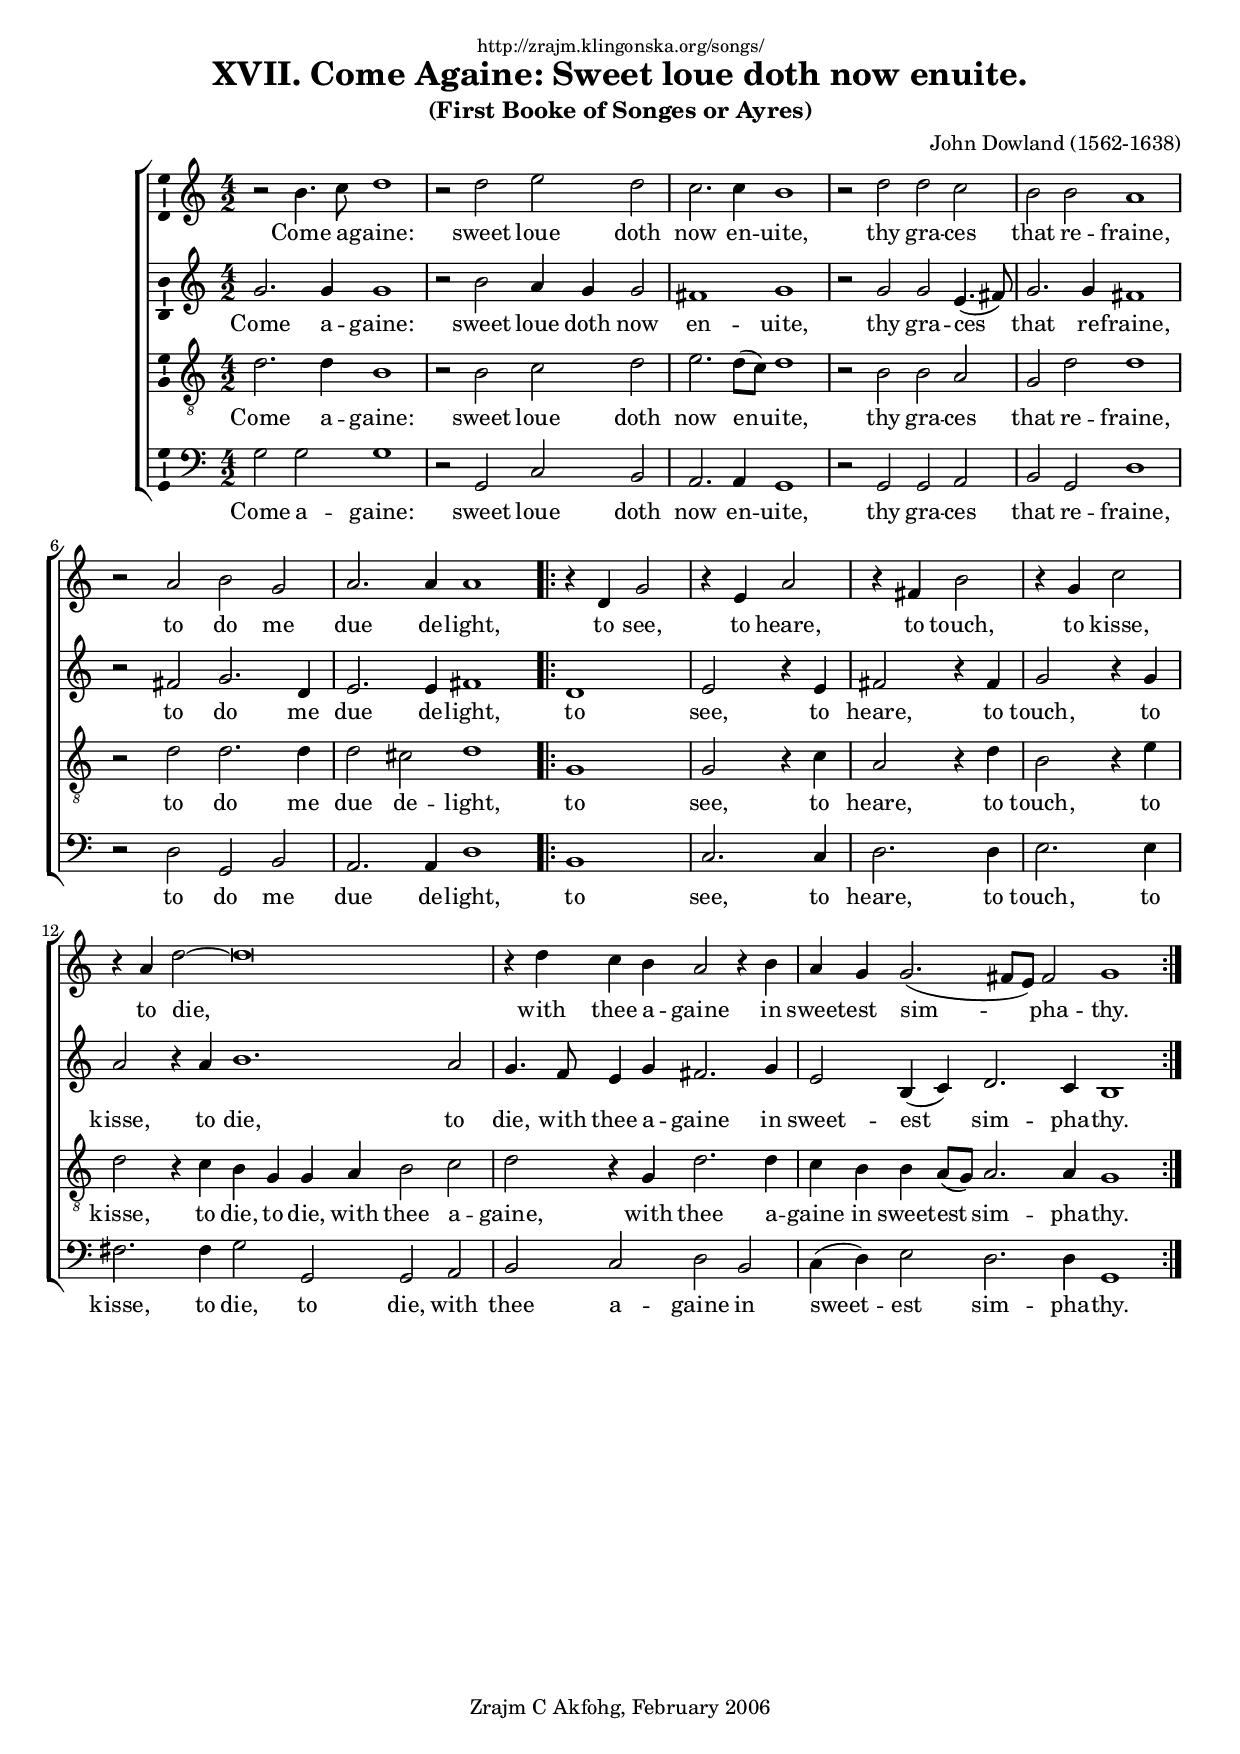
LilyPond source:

\version "2.6.0"
\header {
    dedication = \markup \small "http://zrajm.klingonska.org/songs/"
    title = "XVII. Come Againe: Sweet loue doth now enuite."
    subtitle = "(First Booke of Songes or Ayres)"
    composer = "John Dowland (1562-1638)"
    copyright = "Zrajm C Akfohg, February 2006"
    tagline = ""
}
#(set-global-staff-size 18)
\paper {
    raggedbottom = ##t
    printpagenumber = ##f  % turn on/off page number printing
}

lyricOne = \lyricmode {
    Come a -- gaine: sweet loue doth now en -- uite,
    thy gra -- ces that re -- fraine,
    to do me due de -- light,
    to see, to heare, to touch, to kisse, to die,
}
lyricOneS = \lyricmode {
    \lyricOne
    with thee a -- gaine in sweet -- est sim -- pha -- thy.
}
lyricOneAB = \lyricmode {
    \lyricOne to die,
    with thee a -- gaine in sweet -- est sim -- pha -- thy.
}
lyricOneT = \lyricmode {
    \lyricOne to die,
    with thee a -- gaine,
    with thee a -- gaine in sweet -- est sim -- pha -- thy.
}




lyricTwo = \lyricmode {
    Come a -- gaine that I may cease to mourne,
    Through thy vn -- kind dis -- daine,
    For now left and for -- lorne:
    I sit, I sigh, I weepe, I faind, I die,
    In dead -- ly paine, and end -- les mi -- ser -- ie.
}
lyricThree = \lyricmode {
    All the day the sun that lends me shine,
    By frownes do cause me pine,
    And feeds me with de -- lay:
    Her smiles, my springs, that makes my ioies to grow,
    Her frowes the win -- ters of my woe:
}
lyricFour = \lyricmode {
    All the night, my sleepes are full of dreames,
    My eies are full of streames,
    My hart takes no de -- light:
    To see the fruits and ioies that some do find,
    And marke the stormes are me a -- signd,
}
lyricFive = \lyricmode {
    Out alas, my faith is euer true,
    Yet will she ne -- uer rue,
    Nor yeeld me any grace:
    Her eies of fire, her hart of flint is made,
    Whom teares nor truth may once in -- uade.
}
lyricSix = \lyricmode {
    Gen -- tle loue draw forth thy wound -- ing dart,
    Thou canst not pearce her hart,
    For I that do ap -- proue:
    By sighs and teares more hote then are thy shafts:
    Did tempt while she for tri -- umps laughs.
}

% Hides the \time it's next to, and all subsequent \time:s in that context.
hideTimes = \override Staff.TimeSignature #'break-visibility = #all-invisible

\score {
     \new ChoirStaff <<
        \new Staff {
            %\set Staff.instrument = "Cantvs"
            \new Voice {
                \clef treble
                \time 4/2

                r2 b' 4. c'' 8 d'' 1  |
                r2 d'' e'' d''  |
                c'' 2. c'' 4 b' 1  |
                r2 d'' d'' c''  |
                %% 5
                b' 2 b' a' 1  |
                r2 a' b' g'  |
                a' 2. a' 4 a' 1  |
                \repeat volta 2 {
                    \time 2/2\hideTimes
                    r4 d' g' 2  |
                    r4 e' a' 2  |
                    %% 10
                    r4 fis' b' 2  |
                    r4 g' c'' 2  |
                    \time 6/2
                    r4 a' d''2 ~ d''\breve  |
                    \time 4/2
                    r4 d'' c'' b' a' 2 r4 b'  |
                    \time 6/2
                    a'4 g' g'2.( fis'8 e' ) fis'2 g'1  |
                }
            } % Voice
            \addlyrics { \lyricOneS }
        } % Staff (Cantvs)
        \new Staff {
            %\set Staff.instrument = "Altvs"
            \new Voice {
                \clef treble
                \time 4/2

                g'2. g'4 g'1  |
                r2 b' a'4 g' g'2  |
                fis' 1 g'  |
                r2 g' g' e'4.( fis'8 )  |
                %% 5
                g'2. g'4 fis'1  |
                r2 fis' g'2. d'4  |
                e'2. e'4 fis'1  |
                \repeat volta 2 {
                    \time 2/2\hideTimes
                    d' 1  |
                    e' 2 r4 e'  |
                    %% 10
                    fis' 2 r4 fis'  |
                    g' 2 r4 g'  |
                    \time 6/2
                    a' 2 r4 a' b' 1. a' 2  |
                    \time 4/2
                    g' 4. f' 8 e' 4 g' fis' 2. g' 4  |
                    \time 6/2
                    e'2 b4( c' ) d'2. c'4 b1  |
                }
            } % Voice
            \addlyrics { \lyricOneAB }
        } % Staff (Altvs)

        \new Staff {
            %\set Staff.instrument = "Tenor"
            \new Voice {
                \clef "treble_8"
                \time 4/2

                d' 2. d' 4 b 1  |
                r2 b c' d'  |
                e'2. d'8( c' ) d'1  |
                r2 b b a  |
                %% 5
                g 2 d' d' 1  |
                r2 d' d' 2. d' 4  |
                d' 2 cis' d' 1  |
                \repeat volta 2 {
                    \time 2/2\hideTimes
                    g 1  |
                    g 2 r4 c'  |
                    %% 10
                    a 2 r4 d'  |
                    b 2 r4 e'  |
                    \time 6/2
                    d' 2 r4 c' b g g a b 2 c'  |
                    \time 4/2
                    d' 2 r4 g d' 2. d' 4  |
                    \time 6/2
                    c'4 b b a8( g ) a2. a4 g1  |
                }
            } % Voice
            \addlyrics { \lyricOneT }
        } % Staff (Tenor)

        \new Staff {
            %\set Staff.instrument = "Bassvs"
            \new Voice {
                \clef bass
                \time 4/2

                g 2 g g 1  |
                r2 g, c b,  |
                a, 2. a, 4 g, 1  |
                r2 g, g, a,  |
                %% 5
                b, 2 g, d 1  |
                r2 d g, b,  |
                a, 2. a, 4 d 1  |
                \repeat volta 2 {
                    \time 2/2\hideTimes
                    b,1  |
                    c2. c4  |
                    %% 10
                    d2. d4  |
                    e2. e4  |
                    \time 6/2
                    fis2. fis4 g2 g, g, a,  |
                    \time 4/2
                    b, 2 c d b,  |
                    \time 6/2
                    \stemDown c4( d ) \stemNeutral e2 d2. d4 g,1  |
                }
            } % Voice
            \addlyrics { \lyricOneAB }
        } % Staff (Bassvs)

%        \new Staff {
%            %\set Staff.instrument = "Lute1"
%            \new Voice {
%                \clef treble
%                \time 4/2
%
%                r\breve  |
%                r2 \stemUp g' 4 fis' e' fis' < g' g d' > 2 ~ \stemNeutral  |
%                \stemUp g' 8 [ g' fis' e' ] fis' 2 < g' d' b > 1 \stemNeutral  |
%                r2 g' 4. a' 8 b' 2 < a' c' a, >  |
%                %% 5
%                b, 2 g, r r  |
%                r2 < fis' d' a d > g, b,  |
%                r4 e' 4. ~ e' 4 g' r8 r4 r2  |
%            } % Voice
%            \new Voice {
%                < d'' d' b > 1  |
%                c'' 1  |
%                %% 10
%                r1  |
%                r1  |
%                r2 r r g 2. g 4 r2  |
%                \stemUp g'' 4. fis'' 8 e'' 4 g'' < fis'' d'' > 2. g'' 4 \stemNeutral  |
%                e'' 2 e' r g' 4 c'' < g'' d'' b' g > 1  |
%            } % Voice
%        } % Staff
%
%        \new Staff {
%            %\set Staff.instrument = "Lute2"
%            \new Voice {
%                \clef treble
%                \time 4/2
%
%                < d' g' g b > 1 < d' g' g b >  |
%                r2 < d' g b > c b,  |
%                < c' a, > 1 \stemUp g, \stemNeutral  |
%                r2 < d' b > 1 e' 4 f'  |
%                %% 5
%                < d' g > 1 < d' a d fis' >  |
%                r2 r d' 2. d' 4 ~  |
%                d' 8 [ d' cis' b ] cis' 2 r d,  |
%                \bar "|."
%            } % Voice
%            \new Voice {
%                r1  |
%                < e'' c' > 2 r4 < e'' c'' c' >  |
%                %% 10
%                < fis'' d'' a' d' > 2 r4 < fis'' d'' d' >  |
%                < g'' b' e' > 2 r4 < g'' e'' e' >  |
%                < fis' d'' a'' > 2 r4 < a'' d'' fis' > g' 2 r < b'' d'' g' > < a'' e'' c'' a >  |
%                \stemDown b 2 c' d' b \stemNeutral  |
%                r4 b' 2 r4 r < d'' a' > 2 fis' r4 r2  |
%            } % Voice
%        } % Staff
%
%        \new Staff {
%            %\set Staff.instrument = "Lute3"
%            \new Voice {
%                \clef treble
%                \time 4/2
%
%                r\breve  |
%                r\breve  |
%                r\breve  |
%                r2 g, 2. g, 4 a, 2  |
%                %% 5
%                g' 2. g' 4 r2 d,  |
%                r2 r < g' g > 1  |
%                a, 1 < d a d' fis' >  |
%                 \bar "|."
%            } % Voice
%            \new Voice {
%                r1  |
%                r1  |
%                %% 10
%                r1  |
%                r1  |
%                r1 b'' r  |
%                r1 r  |
%                < b c'' > 4 d' r c'' d' 1 r2 r4 r  |
%                 \bar "|."
%            } % Voice
%        } % Staff (final)
    >> % ChoirStaff

    \layout {
        papersize = "a4"
        \context {
            \Voice \consists Ambitus_engraver
        }
    }
    %\midi { \tempo 4 = 240 }
} % score

%[[eof]]
